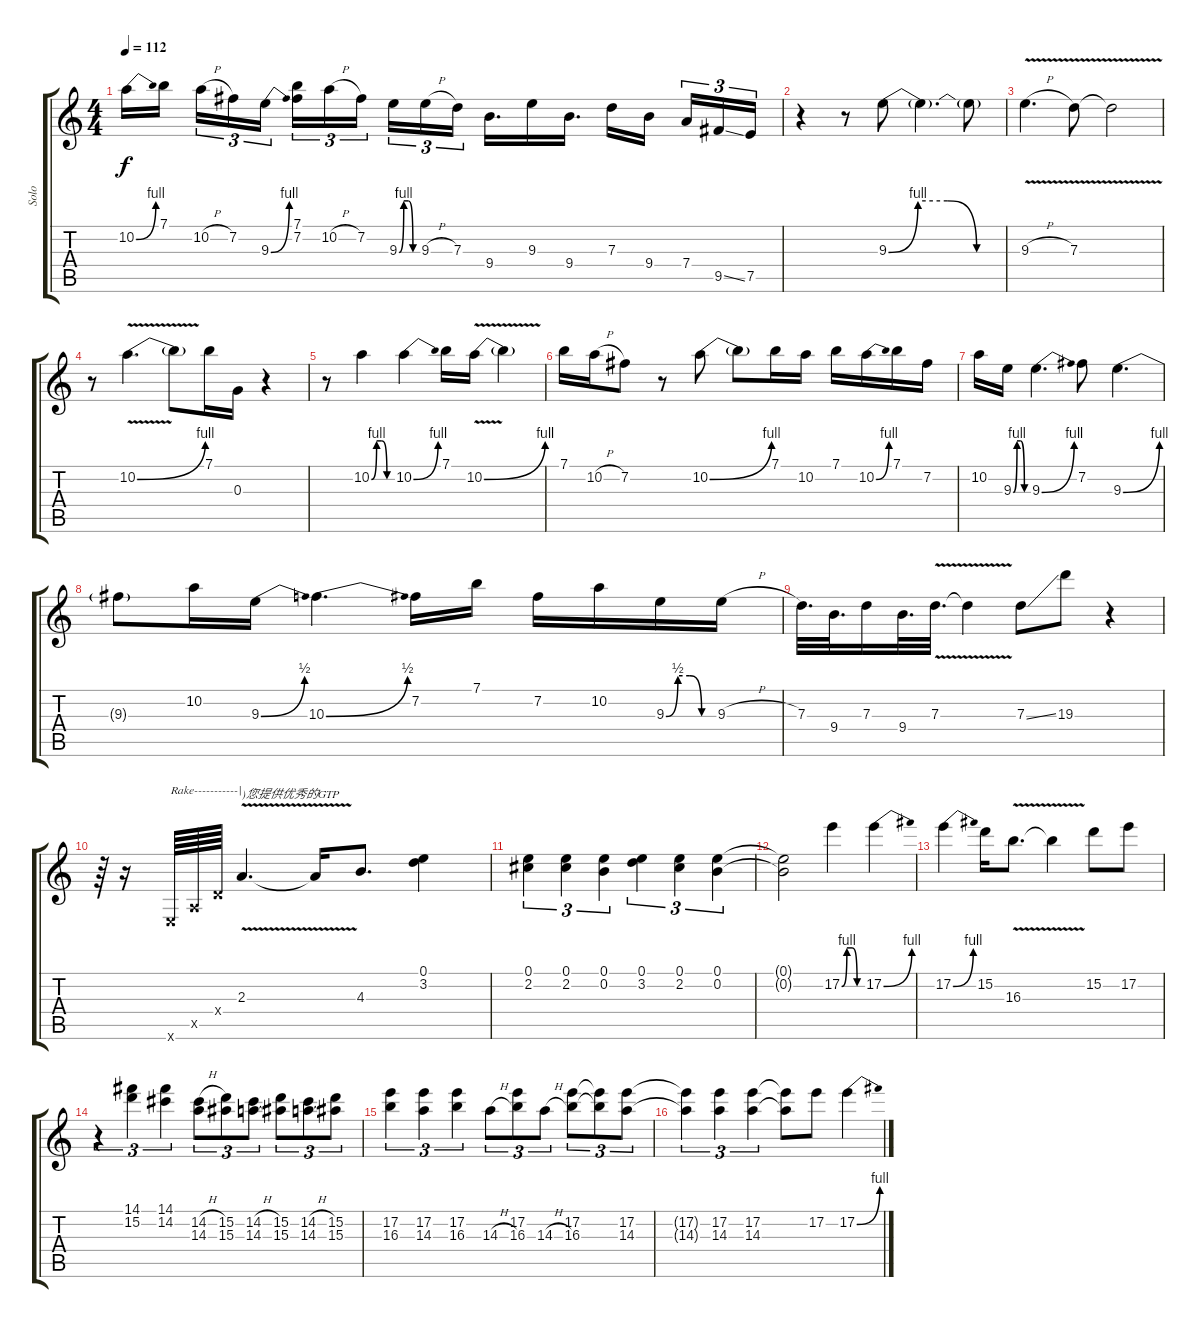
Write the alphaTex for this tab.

\track ("Solo" "Solo") {instrument distortionguitar}
\staff {score tabs}
\tuning (E4 B3 G3 D3 A2 E2) {hide}
\ts (4 4)
\tempo 112
\clef g2
\ks c
10.2{be (bend 0 0 60 4)}.16{dy f} 7.1.16{beam splitsecondary} 10.2{h}.16{tu (3 2)} 7.2.16{tu (3 2)} 9.3{be (bend 0 0 60 4)}.16{tu (3 2)} (7.1 7.2).16{tu (3 2)} 10.2{h}.16{tu (3 2)} 7.2.16{tu (3 2) beam splitsecondary} 9.3{be (custom 0 0 15 4 30 4 45 0 60 0)}.16{tu (3 2)} 9.3{h}.16{tu (3 2)} 7.3.16{tu (3 2)} 9.4.16{d} 9.3.16 9.4.16{d} 7.3.16 9.4.16{beam splitsecondary} 7.4.16{tu (3 2)} 9.5{ss}.16{tu (3 2)} 7.5.16{tu (3 2)} |
r.4 r.8 9.3{be (custom 0 0 15 4 30 4 45 0 60 0)}.8 9.3{t}.4{d} 9.3{t}.8 |
9.3{v h}.4{d} 7.3{v}.8 7.3{t}.2 |
r.8 10.2{be (bend 0 0 60 4) v}.4{d} 10.2{t}.8 7.1.16 0.3.16 r.4 |
r.8 10.2{be (custom 0 0 15 4 30 4 45 0 60 0)}.4 10.2{be (bend 0 0 60 4)}.4 7.1.16 10.2{be (bend 0 0 60 4) v}.16 10.2{t}.4 |
7.1.16 10.2{h}.16 7.2.8 r.8 10.2{be (bend 0 0 60 4)}.8 10.2{t}.8 7.1.16 10.2.16 7.1.16 10.2{be (bend 0 0 60 4)}.16 7.1.16 7.2.16 |
10.2.16 9.3{be (custom 0 0 15 4 30 4 45 0 60 0)}.16 9.3{be (bend 0 0 60 4)}.4{d} 7.2.8 9.3{be (bend 0 0 60 4)}.4{d} |
9.3{t}.8 10.2.16 9.3{be (bend 0 0 60 2)}.16 10.3{be (bend 0 0 60 2)}.4{d} 7.2.16 7.1.16 7.2.16 10.2.16 9.3{be (custom 0 0 15 2 30 2 45 0 60 0)}.16 9.3{h}.16 |
7.3.32{d} 9.4.32{d} 7.3.16 9.4.32{d} 7.3{v}.32{d} 7.3{t}.4 7.3{ss}.8 19.3.8 r.4 |
r.64 r.16 0.6{x}.64{txt "Rake-----------|"} 0.5{x}.64 0.4{x}.64 2.3{v}.4{d txt ")您提供优秀的GTP"} 2.3{t}.16 4.3.8{d} (0.1 3.2).4 |
(0.1 2.2).4{tu (3 2)} (0.1 2.2).4{tu (3 2)} (0.1 0.2).4{tu (3 2)} (0.1 3.2).4{tu (3 2)} (0.1 2.2).4{tu (3 2)} (0.1 0.2).4{tu (3 2)} |
(0.1{t} 0.2{t}).2 17.2{be (custom 0 0 15 4 30 4 45 0 60 0)}.4 17.2{be (bend 0 0 60 4)}.4 |
17.2{be (bend 0 0 60 4)}.4 15.2.16 16.3{v}.8{d} 16.3{t}.4 15.2.8 17.2.8 |
r.4{tu (3 2)} (14.1 15.2).4{tu (3 2)} (14.1 14.2).4{tu (3 2)} (14.2{h} 14.3).8{tu (3 2)} (15.2 15.3).8{tu (3 2)} (14.2{h} 14.3{h}).8{tu (3 2)} (15.2 15.3).8{tu (3 2)} (14.2{h} 14.3{h}).8{tu (3 2)} (15.2 15.3).8{tu (3 2)} |
(17.2 16.3).4{tu (3 2)} (17.2 14.3).4{tu (3 2)} (17.2 16.3).4{tu (3 2)} 14.3{h}.8{tu (3 2)} (17.2 16.3).8{tu (3 2)} 14.3{h}.8{tu (3 2)} (17.2 16.3).8{tu (3 2)} (17.2{t} 16.3{t}).8{tu (3 2)} (17.2 14.3).8{tu (3 2)} |
(17.2{t} 14.3{t}).4{tu (3 2)} (17.2 14.3).4{tu (3 2)} (17.2 14.3).4{tu (3 2)} (17.2{t} 14.3{t}).8 17.2.8 17.2{be (bend 0 0 60 4)}.4
